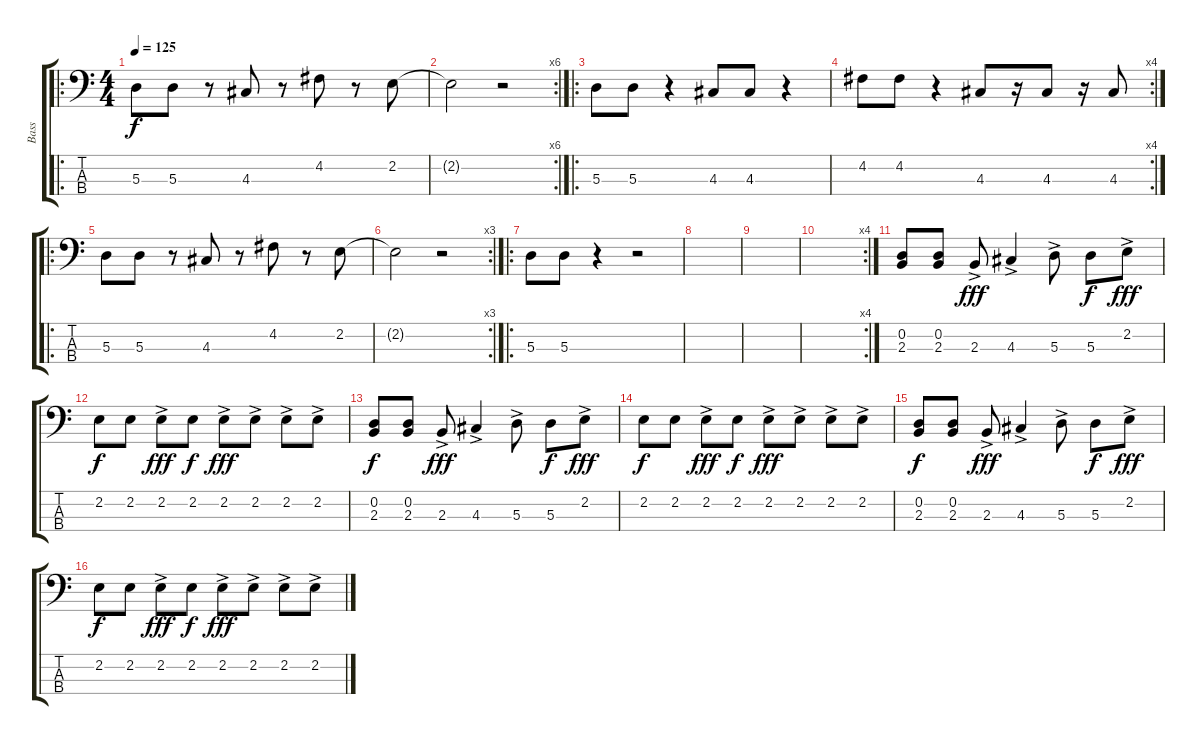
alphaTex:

\track ("Bass" "Bass") {instrument electricbassfinger}
\staff {score tabs}
\tuning (G2 D2 A1 E1) {hide}
\ro
\ts (4 4)
\tempo 125
\clef f4
\ks c
5.3.8{dy f} 5.3.8 r.8 4.3.8 r.8 4.2.8 r.8 2.2.8 |
\rc 6
2.2{t}.2 r.2 |
\ro
5.3.8 5.3.8 r.4 4.3.8 4.3.8 r.4 |
\rc 4
4.2.8 4.2.8 r.4 4.3.8 r.16 4.3.8 r.16 4.3.8 |
\ro
5.3.8 5.3.8 r.8 4.3.8 r.8 4.2.8 r.8 2.2.8 |
\rc 3
2.2{t}.2 r.2 |
\ro
5.3.8 5.3.8 r.4 r.2 |
|
|
\rc 4
|
(0.2 2.3).8 (0.2 2.3).8 2.3{ac}.8{dy fff} 4.3{ac}.4 5.3{ac}.8 5.3.8{dy f} 2.2{ac}.8{dy fff} |
2.2.8{dy f} 2.2.8 2.2{ac}.8{dy fff} 2.2.8{dy f} 2.2{ac}.8{dy fff} 2.2{ac}.8 2.2{ac}.8 2.2{ac}.8 |
(0.2 2.3).8{dy f} (0.2 2.3).8 2.3{ac}.8{dy fff} 4.3{ac}.4 5.3{ac}.8 5.3.8{dy f} 2.2{ac}.8{dy fff} |
2.2.8{dy f} 2.2.8 2.2{ac}.8{dy fff} 2.2.8{dy f} 2.2{ac}.8{dy fff} 2.2{ac}.8 2.2{ac}.8 2.2{ac}.8 |
(0.2 2.3).8{dy f} (0.2 2.3).8 2.3{ac}.8{dy fff} 4.3{ac}.4 5.3{ac}.8 5.3.8{dy f} 2.2{ac}.8{dy fff} |
2.2.8{dy f} 2.2.8 2.2{ac}.8{dy fff} 2.2.8{dy f} 2.2{ac}.8{dy fff} 2.2{ac}.8 2.2{ac}.8 2.2{ac}.8
